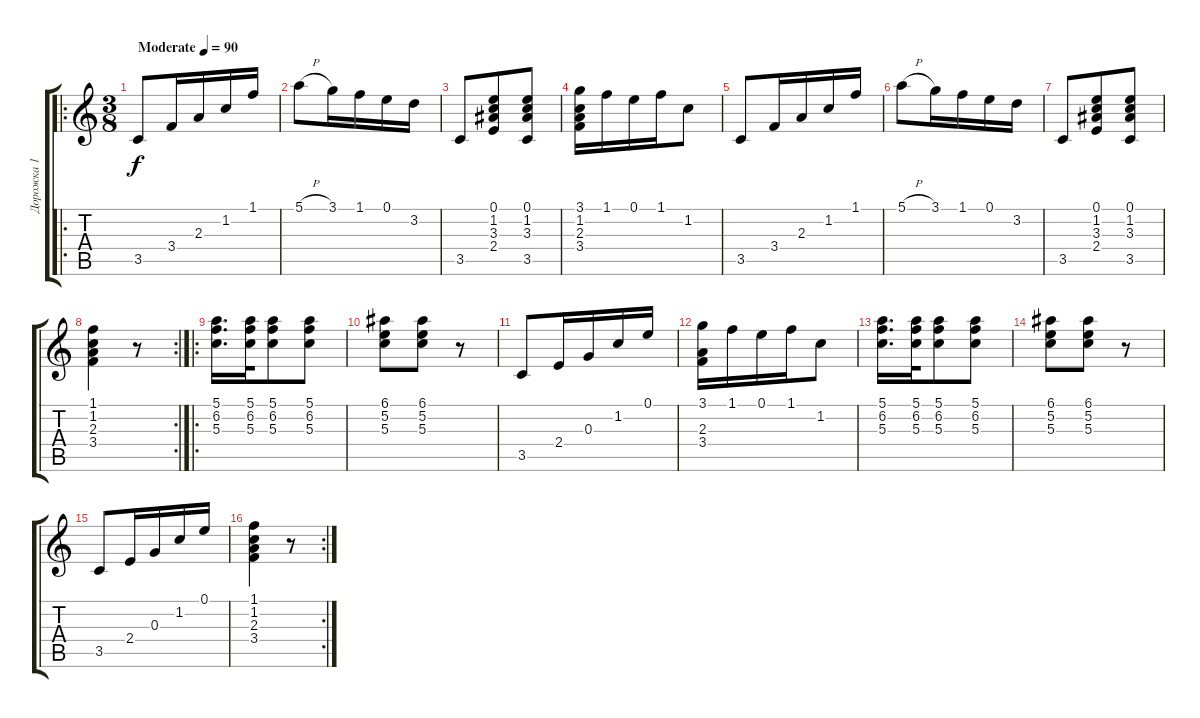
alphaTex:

\track ("Дорожка 1" "Дорожка 1") {instrument acousticguitarnylon}
\staff {score tabs}
\tuning (E4 B3 G3 D3 A2 E2) {hide}
\ro
\ts (3 8)
\tempo (90 "Moderate")
\clef g2
\ks c
3.5.8{dy f instrument acousticguitarnylon} 3.4.16 2.3.16 1.2.16 1.1.16 |
5.1{h}.8 3.1.16 1.1.16 0.1.16 3.2.16 |
3.5.8 (0.1 1.2 3.3 2.4).8 (0.1 1.2 3.3 3.5).8 |
(3.1 1.2 2.3 3.4).16 1.1.16 0.1.16 1.1.16 1.2.8 |
3.5.8 3.4.16 2.3.16 1.2.16 1.1.16 |
5.1{h}.8 3.1.16 1.1.16 0.1.16 3.2.16 |
3.5.8 (0.1 1.2 3.3 2.4).8 (0.1 1.2 3.3 3.5).8 |
\rc 2
(1.1 1.2 2.3 3.4).4 r.8 |
\ro
(5.1 6.2 5.3).16{d} (5.1 6.2 5.3).32 (5.1 6.2 5.3).8 (5.1 6.2 5.3).8 |
(6.1 5.2 5.3).8 (6.1 5.2 5.3).8 r.8 |
3.5.8 2.4.16 0.3.16 1.2.16 0.1.16 |
(3.1 2.3 3.4).16 1.1.16 0.1.16 1.1.16 1.2.8 |
(5.1 6.2 5.3).16{d} (5.1 6.2 5.3).32 (5.1 6.2 5.3).8 (5.1 6.2 5.3).8 |
(6.1 5.2 5.3).8 (6.1 5.2 5.3).8 r.8 |
3.5.8 2.4.16 0.3.16 1.2.16 0.1.16 |
\rc 2
(1.1 1.2 2.3 3.4).4 r.8
